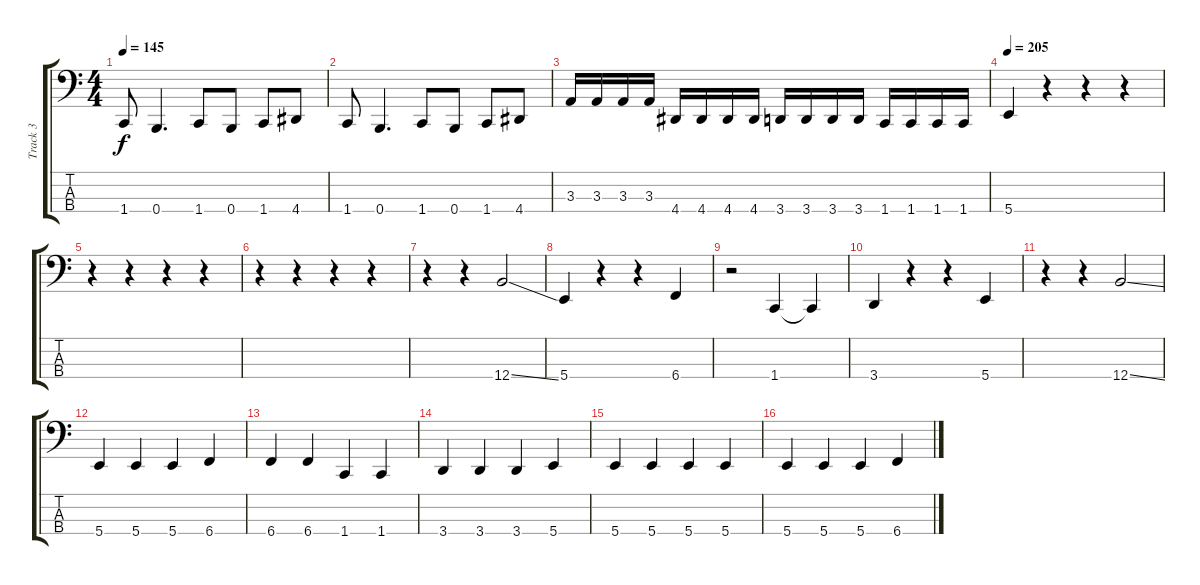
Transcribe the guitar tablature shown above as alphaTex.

\track ("Track 3" "Track 3") {instrument electricbasspick}
\staff {score tabs}
\tuning (E2 B1 Gb1 B0) {hide}
\ts (4 4)
\tempo 145
\clef f4
\ks c
1.4.8{dy f} 0.4.4{d} 1.4.8 0.4.8 1.4.8 4.4.8 |
1.4.8 0.4.4{d} 1.4.8 0.4.8 1.4.8 4.4.8 |
3.3.16 3.3.16 3.3.16 3.3.16 4.4.16 4.4.16 4.4.16 4.4.16 3.4.16 3.4.16 3.4.16 3.4.16 1.4.16 1.4.16 1.4.16 1.4.16 |
\tempo 205
5.4.4 r.4 r.4 r.4 |
r.4 r.4 r.4 r.4 |
r.4 r.4 r.4 r.4 |
r.4 r.4 12.4{ss}.2 |
5.4.4 r.4 r.4 6.4.4 |
r.2 1.4.4 1.4{t}.4 |
3.4.4 r.4 r.4 5.4.4 |
r.4 r.4 12.4{ss}.2 |
5.4.4 5.4.4 5.4.4 6.4.4 |
6.4.4 6.4.4 1.4.4 1.4.4 |
3.4.4 3.4.4 3.4.4 5.4.4 |
5.4.4 5.4.4 5.4.4 5.4.4 |
5.4.4 5.4.4 5.4.4 6.4.4
